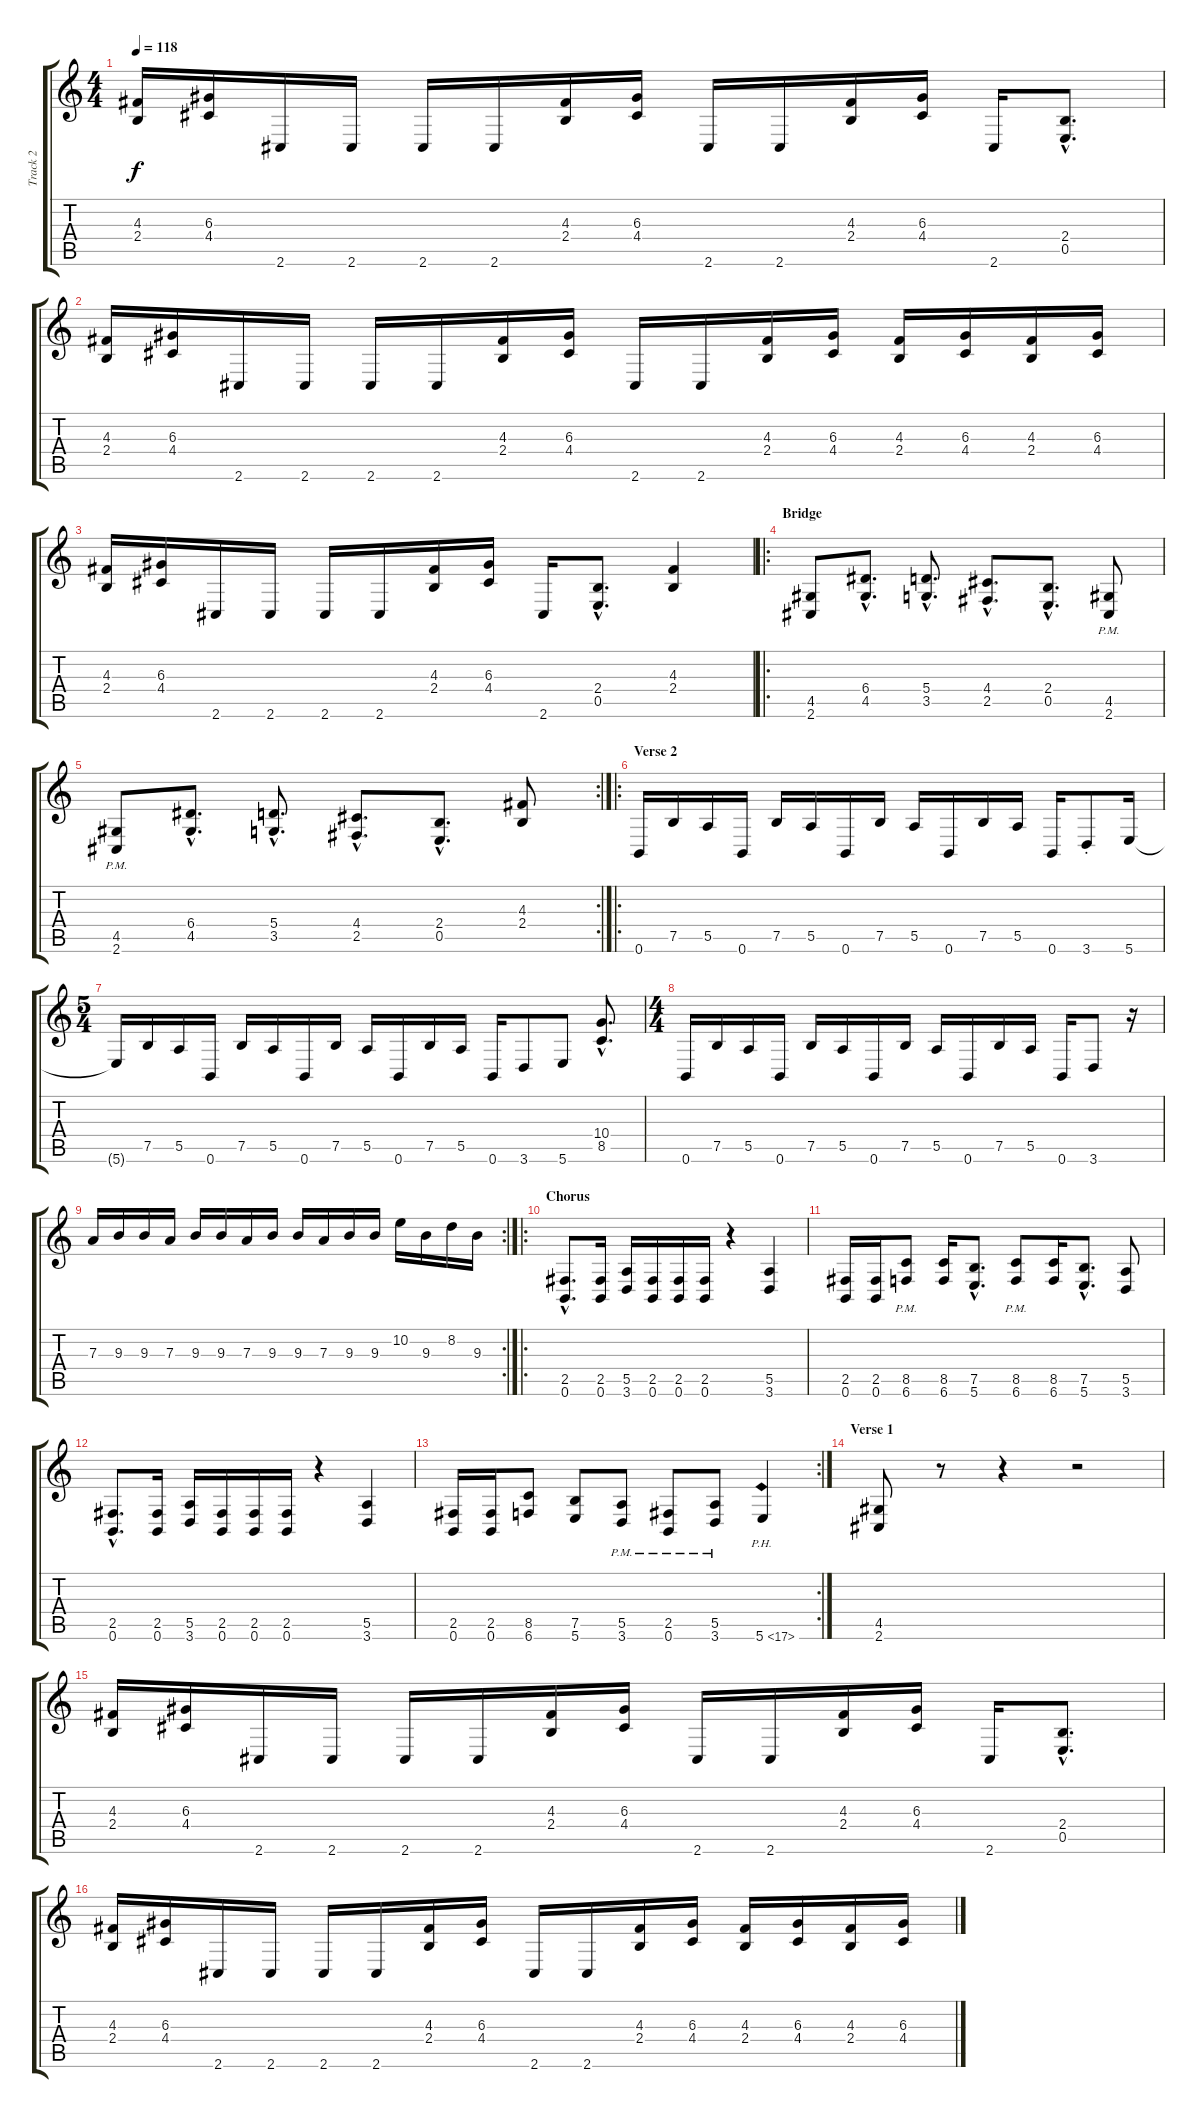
\track ("Track 2" "Track 2") {instrument distortionguitar}
\staff {score tabs}
\tuning (B3 Gb3 D3 A2 E2 B1) {hide}
\ts (4 4)
\tempo 118
\clef g2
\ks c
(4.3 2.4).16{dy f} (6.3 4.4).16 2.6.16 2.6.16 2.6.16 2.6.16 (4.3 2.4).16 (6.3 4.4).16 2.6.16 2.6.16 (4.3 2.4).16 (6.3 4.4).16 2.6.16 (2.4{hac} 0.5{hac}).8{d} |
(4.3 2.4).16 (6.3 4.4).16 2.6.16 2.6.16 2.6.16 2.6.16 (4.3 2.4).16 (6.3 4.4).16 2.6.16 2.6.16 (4.3 2.4).16 (6.3 4.4).16 (4.3 2.4).16 (6.3 4.4).16 (4.3 2.4).16 (6.3 4.4).16 |
(4.3 2.4).16 (6.3 4.4).16 2.6.16 2.6.16 2.6.16 2.6.16 (4.3 2.4).16 (6.3 4.4).16 2.6.16 (2.4{hac} 0.5{hac}).8{d} (4.3 2.4).4 |
\ro
\section ("" "Bridge")
(4.5 2.6).8 (6.4{hac} 4.5{hac}).8{d} (5.4{hac} 3.5{hac}).8{d} (4.4{hac} 2.5{hac}).8{d} (2.4{hac} 0.5{hac}).8{d} (4.5{pm} 2.6{pm}).8 |
\rc 2
(4.5{pm} 2.6{pm}).8 (6.4{hac} 4.5{hac}).8{d} (5.4{hac} 3.5{hac}).8{d} (4.4{hac} 2.5{hac}).8{d} (2.4{hac} 0.5{hac}).8{d} (4.3 2.4).8 |
\ro
\section ("" "Verse 2")
0.6.16 7.5.16 5.5.16 0.6.16 7.5.16 5.5.16 0.6.16 7.5.16 5.5.16 0.6.16 7.5.16 5.5.16 0.6.16 3.6{st}.8 5.6.16 |
\ts (5 4)
5.6{t}.16 7.5.16 5.5.16 0.6.16 7.5.16 5.5.16 0.6.16 7.5.16 5.5.16 0.6.16 7.5.16 5.5.16 0.6.16 3.6.8 5.6.8 (10.4{hac} 8.5{hac}).8{d} |
\ts (4 4)
0.6.16 7.5.16 5.5.16 0.6.16 7.5.16 5.5.16 0.6.16 7.5.16 5.5.16 0.6.16 7.5.16 5.5.16 0.6.16 3.6.8 r.16 |
\rc 2
7.3.16 9.3.16 9.3.16 7.3.16 9.3.16 9.3.16 7.3.16 9.3.16 9.3.16 7.3.16 9.3.16 9.3.16 10.2.16 9.3.16 8.2.16 9.3.16 |
\ro
\section ("" "Chorus")
(2.5{hac} 0.6{hac}).8{d} (2.5 0.6).16 (5.5 3.6).16 (2.5 0.6).16 (2.5 0.6).16 (2.5 0.6).16 r.4 (5.5 3.6).4 |
(2.5 0.6).16 (2.5 0.6).16 (8.5{pm} 6.6{pm}).8 (8.5 6.6).16 (7.5{hac} 5.6{hac}).8{d} (8.5{pm} 6.6{pm}).8 (8.5 6.6).16 (7.5{hac} 5.6{hac}).8{d} (5.5 3.6).8 |
(2.5{hac} 0.6{hac}).8{d} (2.5 0.6).16 (5.5 3.6).16 (2.5 0.6).16 (2.5 0.6).16 (2.5 0.6).16 r.4 (5.5 3.6).4 |
\rc 2
(2.5 0.6).16 (2.5 0.6).16 (8.5 6.6).8 (7.5 5.6).8 (5.5{pm} 3.6{pm}).8 (2.5{pm} 0.6{pm}).8 (5.5{pm} 3.6{pm}).8 5.6{ph 12}.4 |
\section ("" "Verse 1")
(4.5 2.6).8 r.8 r.4 r.2 |
(4.3 2.4).16 (6.3 4.4).16 2.6.16 2.6.16 2.6.16 2.6.16 (4.3 2.4).16 (6.3 4.4).16 2.6.16 2.6.16 (4.3 2.4).16 (6.3 4.4).16 2.6.16 (2.4{hac} 0.5{hac}).8{d} |
(4.3 2.4).16 (6.3 4.4).16 2.6.16 2.6.16 2.6.16 2.6.16 (4.3 2.4).16 (6.3 4.4).16 2.6.16 2.6.16 (4.3 2.4).16 (6.3 4.4).16 (4.3 2.4).16 (6.3 4.4).16 (4.3 2.4).16 (6.3 4.4).16
